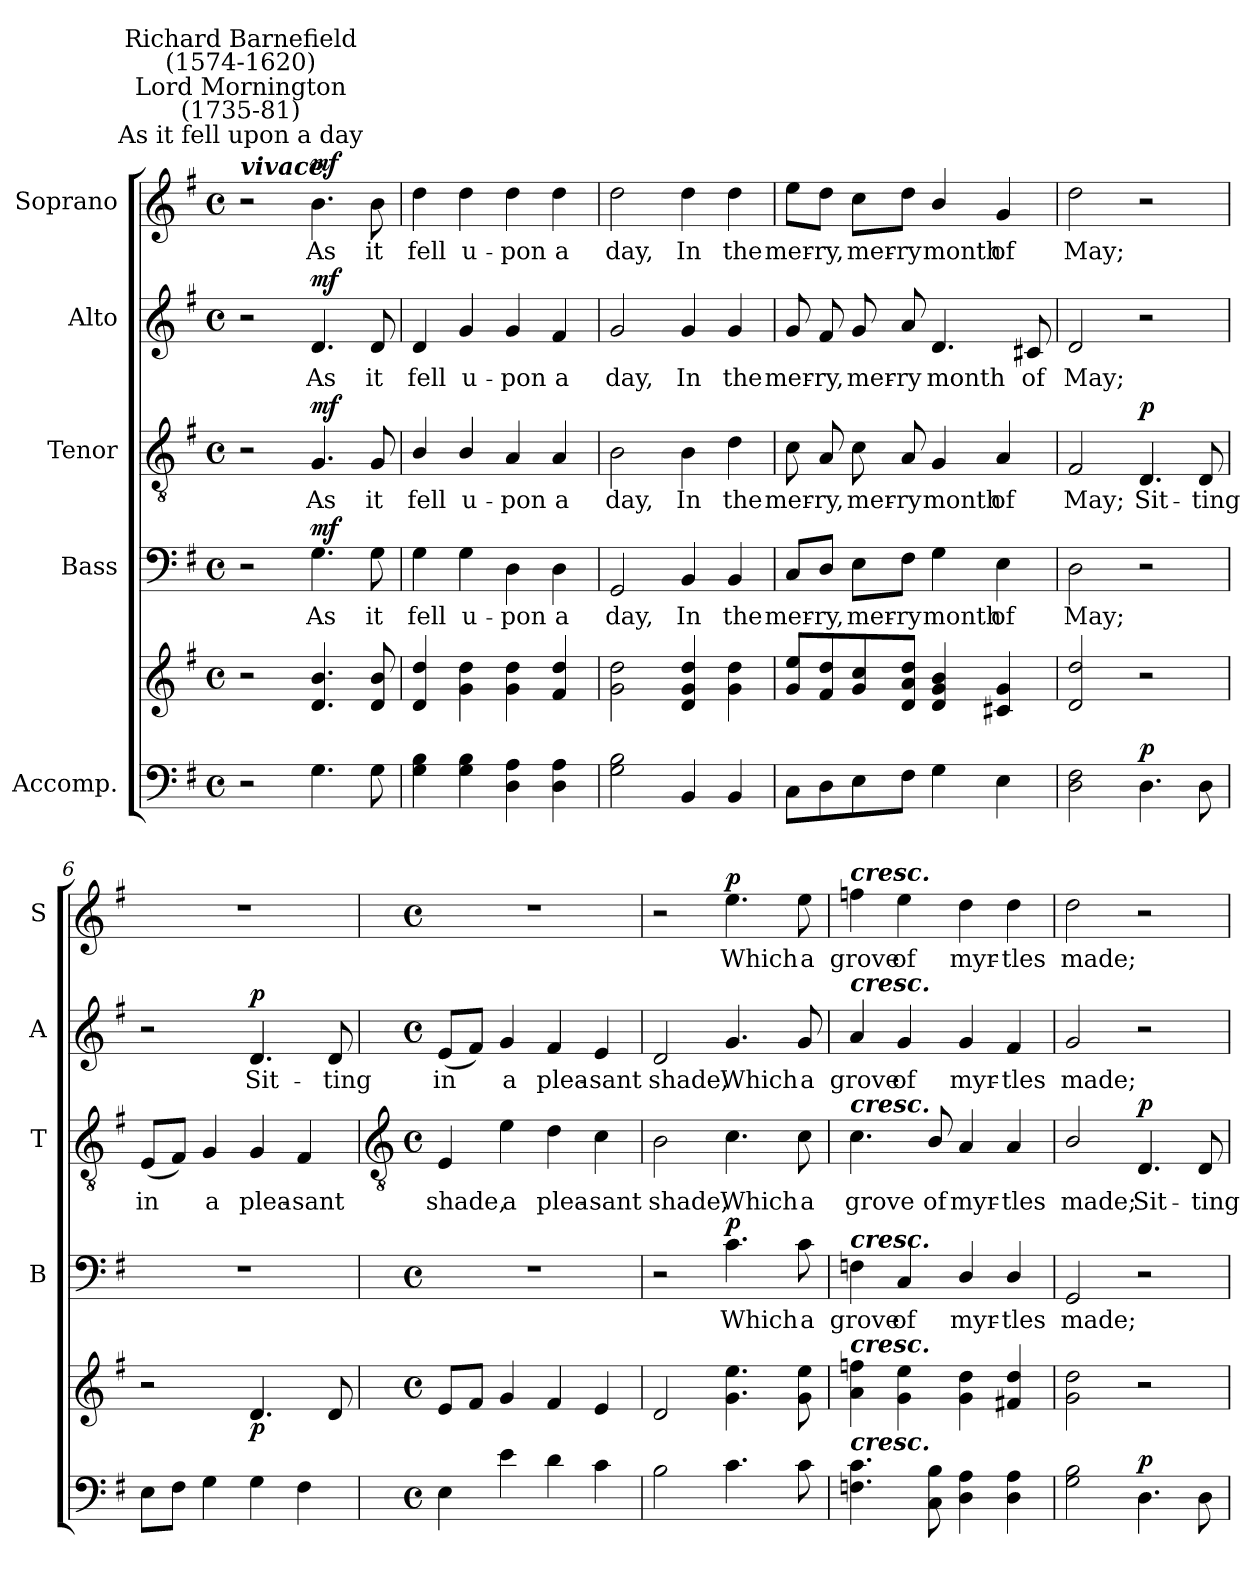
**kern	**kern	**dynam	**kern	**text	**dynam	**kern	**text	**dynam	**kern	**text	**dynam	**kern	**text	**dynam
*part5	*part5	*part5	*part4	*part4	*part4	*part3	*part3	*part3	*part2	*part2	*part2	*part1	*part1	*part1
*staff6	*staff5	*staff5/6	*staff4	*staff4	*staff4	*staff3	*staff3	*staff3	*staff2	*staff2	*staff2	*staff1	*staff1	*staff1
*I"Accomp.	*	*	*I"Bass	*	*	*I"Tenor	*	*	*I"Alto	*	*	*I"Soprano	*	*
*	*	*	*I'B	*	*	*I'T	*	*	*I'A	*	*	*I'S	*	*
*clefF4	*clefG2	*	*clefF4	*	*	*clefGv2	*	*	*clefG2	*	*	*clefG2	*	*
*k[f#]	*k[f#]	*	*k[f#]	*	*	*k[f#]	*	*	*k[f#]	*	*	*k[f#]	*	*
*G:	*G:	*	*G:	*	*	*G:	*	*	*G:	*	*	*G:	*	*
*M4/4	*M4/4	*	*M4/4	*	*	*M4/4	*	*	*M4/4	*	*	*M4/4	*	*
*met(c)	*met(c)	*	*met(c)	*	*	*met(c)	*	*	*met(c)	*	*	*met(c)	*	*
=1	=1	=1	=1	=1	=1	=1	=1	=1	=1	=1	=1	=1	=1	=1
!	!	!	!	!	!	!	!	!	!	!	!	!LO:TX:a:cj:t=As it fell upon a day	!	!
!	!	!	!	!	!	!	!	!	!	!	!	!LO:TX:a:cj:t=Lord Mornington\n(1735-81)	!	!
!	!	!	!	!	!	!	!	!	!	!	!	!LO:TX:a:Bi:t=vivace	!	!
!	!	!	!	!	!	!	!	!	!	!	!	!LO:TX:a:cj:t=Richard Barnefield\n(1574-1620)	!	!
2r	2r	.	2r	.	.	2r	.	.	2r	.	.	2r	.	.
*	*	*	*	*	*	*	*	*	*	*	*	*MM126	*	*
!	!	!LO:DY:b=2	!	!LO:LY:b	!	!	!LO:LY:b	!	!	!LO:LY:b	!	!	!LO:LY:b	!
!	!	!LO:DY:n=1:b	!	!	!LO:DY:b	!	!	!LO:DY:b	!	!	!LO:DY:b	!	!	!LO:DY:b
4.G	4.d 4.b	mf mf	4.G	As	mf	4.G	As	mf	4.d	As	mf	4.b	As	mf
!	!	!	!	!LO:LY:b	!	!	!LO:LY:b	!	!	!LO:LY:b	!	!	!LO:LY:b	!
8G	8d 8b	.	8G	it	.	8G	it	.	8d	it	.	8b	it	.
=2	=2	=2	=2	=2	=2	=2	=2	=2	=2	=2	=2	=2	=2	=2
!	!	!	!	!LO:LY:b	!	!	!LO:LY:b	!	!	!LO:LY:b	!	!	!LO:LY:b	!
4G\ 4B\	4d 4dd	.	4G\	fell	.	4B/	fell	.	4d	fell	.	4dd	fell	.
!	!	!	!	!LO:LY:b	!	!	!LO:LY:b	!	!	!LO:LY:b	!	!	!LO:LY:b	!
4G\ 4B\	4g 4dd	.	4G\	u-	.	4B/	u-	.	4g	u-	.	4dd	u-	.
!	!	!	!	!LO:LY:b	!	!	!LO:LY:b	!	!	!LO:LY:b	!	!	!LO:LY:b	!
4D\ 4A\	4g 4dd	.	4D\	-pon	.	4A	-pon	.	4g	-pon	.	4dd	-pon	.
!	!	!	!	!LO:LY:b	!	!	!LO:LY:b	!	!	!LO:LY:b	!	!	!LO:LY:b	!
4D 4A	4f# 4dd	.	4D	a	.	4A	a	.	4f#	a	.	4dd	a	.
=3	=3	=3	=3	=3	=3	=3	=3	=3	=3	=3	=3	=3	=3	=3
!	!	!	!	!LO:LY:b	!	!	!LO:LY:b	!	!	!LO:LY:b	!	!	!LO:LY:b	!
2G 2B	2g 2dd	.	2GG	day,	.	2B	day,	.	2g	day,	.	2dd	day,	.
!	!	!	!	!LO:LY:b	!	!	!LO:LY:b	!	!	!LO:LY:b	!	!	!LO:LY:b	!
4BB	4d 4g 4dd	.	4BB	In	.	4B	In	.	4g	In	.	4dd	In	.
!	!	!	!	!LO:LY:b	!	!	!LO:LY:b	!	!	!LO:LY:b	!	!	!LO:LY:b	!
4BB	4g 4dd	.	4BB	the	.	4d	the	.	4g	the	.	4dd	the	.
=4	=4	=4	=4	=4	=4	=4	=4	=4	=4	=4	=4	=4	=4	=4
!	!	!	!	!LO:LY:b	!	!	!LO:LY:b	!	!	!LO:LY:b	!	!	!LO:LY:b	!
8CL	8g 8eeL	.	8C/L	mer-	.	8c	mer-	.	8g	mer-	.	8ee\L	mer-	.
!	!	!	!	!LO:LY:b	!	!	!LO:LY:b	!	!	!LO:LY:b	!	!	!LO:LY:b	!
8D	8f# 8dd	.	8D/J	-ry,	.	8A	-ry,	.	8f#	-ry,	.	8dd\J	-ry,	.
!	!	!	!	!LO:LY:b	!	!	!LO:LY:b	!	!	!LO:LY:b	!	!	!LO:LY:b	!
8E	8g 8cc	.	8E\L	mer-	.	8c	mer-	.	8g	mer-	.	8cc\L	mer-	.
!	!	!	!	!LO:LY:b	!	!	!LO:LY:b	!	!	!LO:LY:b	!	!	!LO:LY:b	!
8F#J	8d 8a 8ddJ	.	8F#\J	-ry	.	8A	-ry	.	8a	-ry	.	8dd\J	-ry	.
!	!	!	!	!LO:LY:b	!	!	!LO:LY:b	!	!	!LO:LY:b	!	!	!LO:LY:b	!
4G\	4d 4g 4b	.	4G\	month	.	4G/	month	.	4.d	month	.	4b/	month	.
!	!	!	!	!LO:LY:b	!	!	!LO:LY:b	!	!	!	!	!	!LO:LY:b	!
4E	4c#X 4g	.	4E	of	.	4A	of	.	.	.	.	4g	of	.
!	!	!	!	!	!	!	!	!	!	!LO:LY:b	!	!	!	!
.	.	.	.	.	.	.	.	.	8c#X	of	.	.	.	.
=5	=5	=5	=5	=5	=5	=5	=5	=5	=5	=5	=5	=5	=5	=5
!	!	!	!	!LO:LY:b	!	!	!LO:LY:b	!	!	!LO:LY:b	!	!	!LO:LY:b	!
2D 2F#	2d 2dd	.	2D	May;	.	2F#	May;	.	2d	May;	.	2dd	May;	.
!	!	!LO:DY:a=2	!	!	!	!	!LO:LY:b	!LO:DY:b	!	!	!	!	!	!
4.D	2r	p	2r	.	.	4.D	Sit-	p	2r	.	.	2r	.	.
!	!	!	!	!	!	!	!LO:LY:b	!	!	!	!	!	!	!
8D	.	.	.	.	.	8D	-ting	.	.	.	.	.	.	.
=6	=6	=6	=6	=6	=6	=6	=6	=6	=6	=6	=6	=6	=6	=6
!	!	!	!	!	!	!	!LO:LY:b	!	!	!	!	!	!	!
8EL	2r	.	1r	.	.	(<8EL	in	.	2r	.	.	1r	.	.
8F#J	.	.	.	.	.	8F#J)	.	.	.	.	.	.	.	.
!	!	!	!	!	!	!	!LO:LY:b	!	!	!	!	!	!	!
4G	.	.	.	.	.	4G	a	.	.	.	.	.	.	.
!	!	!LO:DY:b	!	!	!	!	!LO:LY:b	!	!	!LO:LY:b	!LO:DY:b	!	!	!
4G	4.d	p	.	.	.	4G	plea-	.	4.d	Sit-	p	.	.	.
!	!	!	!	!	!	!	!LO:LY:b	!	!	!	!	!	!	!
4F#	.	.	.	.	.	4F#	-sant	.	.	.	.	.	.	.
!	!	!	!	!	!	!	!	!	!	!LO:LY:b	!	!	!	!
.	8d	.	.	.	.	.	.	.	8d	-ting	.	.	.	.
!!LO:LB:g=z
=7	=7	=7	=7	=7	=7	=7	=7	=7	=7	=7	=7	=7	=7	=7
*	*	*	*	*	*	*clefGv2	*	*	*	*	*	*	*	*
*M4/4	*M4/4	*	*M4/4	*	*	*M4/4	*	*	*M4/4	*	*	*M4/4	*	*
*met(c)	*met(c)	*	*met(c)	*	*	*met(c)	*	*	*met(c)	*	*	*met(c)	*	*
!	!	!	!	!	!	!	!LO:LY:b	!	!	!LO:LY:b	!	!	!	!
4E	8eL	.	1r	.	.	4E	shade,	.	(<8eL	in	.	1r	.	.
.	8f#J	.	.	.	.	.	.	.	8f#J)	.	.	.	.	.
!	!	!	!	!	!	!	!LO:LY:b	!	!	!LO:LY:b	!	!	!	!
4e	4g	.	.	.	.	4e	a	.	4g	a	.	.	.	.
!	!	!	!	!	!	!	!LO:LY:b	!	!	!LO:LY:b	!	!	!	!
4d	4f#	.	.	.	.	4d	plea-	.	4f#	plea-	.	.	.	.
!	!	!	!	!	!	!	!LO:LY:b	!	!	!LO:LY:b	!	!	!	!
4c	4e	.	.	.	.	4c	-sant	.	4e	-sant	.	.	.	.
=8	=8	=8	=8	=8	=8	=8	=8	=8	=8	=8	=8	=8	=8	=8
!	!	!	!	!	!	!	!LO:LY:b	!	!	!LO:LY:b	!	!	!	!
2B	2d	.	2r	.	.	2B	shade,	.	2d	shade,	.	2r	.	.
!	!	!	!	!LO:LY:b	!LO:DY:b	!	!LO:LY:b	!	!	!LO:LY:b	!	!	!LO:LY:b	!LO:DY:b
4.c	4.g 4.ee	.	4.c	Which	p	4.c	Which	.	4.g	Which	.	4.ee	Which	p
!	!	!	!	!LO:LY:b	!	!	!LO:LY:b	!	!	!LO:LY:b	!	!	!LO:LY:b	!
8c	8g 8ee	.	8c	a	.	8c	a	.	8g	a	.	8ee	a	.
=9	=9	=9	=9	=9	=9	=9	=9	=9	=9	=9	=9	=9	=9	=9
!	!	!	!	!	!	!	!	!	!	!	!	!LO:TX:a:Bi:t=cresc.	!	!
!	!	!	!	!	!	!	!	!	!LO:TX:a:Bi:t=cresc.	!	!	!	!	!
!	!	!	!	!	!	!LO:TX:a:Bi:t=cresc.	!	!	!	!	!	!	!	!
!	!	!	!LO:TX:a:Bi:t=cresc.	!	!	!	!	!	!	!	!	!	!	!
!	!LO:TX:a:Bi:t=cresc.	!	!	!	!	!	!	!	!	!	!	!	!	!
!LO:TX:a:Bi:t=cresc.	!	!	!	!	!	!	!	!	!	!	!	!	!	!
!	!	!	!	!LO:LY:b	!	!	!LO:LY:b	!	!	!LO:LY:b	!	!	!LO:LY:b	!
4.Fn 4.c	4a 4ffn	.	4Fn	grove	.	4.c	grove	.	4a	grove	.	4ffn	grove	.
!	!	!	!	!LO:LY:b	!	!	!	!	!	!LO:LY:b	!	!	!LO:LY:b	!
.	4g 4ee	.	4C	of	.	.	.	.	4g	of	.	4ee	of	.
!	!	!	!	!	!	!	!LO:LY:b	!	!	!	!	!	!	!
8C\ 8B\	.	.	.	.	.	8B/	of	.	.	.	.	.	.	.
!	!	!	!	!LO:LY:b	!	!	!LO:LY:b	!	!	!LO:LY:b	!	!	!LO:LY:b	!
4D 4A	4g 4dd	.	4D/	myr-	.	4A	myr-	.	4g	myr-	.	4dd	myr-	.
!	!	!	!	!LO:LY:b	!	!	!LO:LY:b	!	!	!LO:LY:b	!	!	!LO:LY:b	!
4D 4A	4f#X 4dd	.	4D/	-tles	.	4A	-tles	.	4f#	-tles	.	4dd	-tles	.
=10	=10	=10	=10	=10	=10	=10	=10	=10	=10	=10	=10	=10	=10	=10
!	!	!	!	!LO:LY:b	!	!	!LO:LY:b	!	!	!LO:LY:b	!	!	!LO:LY:b	!
2G\ 2B\	2g 2dd	.	2GG	made;	.	2B/	made;	.	2g	made;	.	2dd	made;	.
!	!	!LO:DY:a=2	!	!	!	!	!LO:LY:b	!LO:DY:b	!	!	!	!	!	!
4.D	2r	p	2r	.	.	4.D	Sit-	p	2r	.	.	2r	.	.
!	!	!	!	!	!	!	!LO:LY:b	!	!	!	!	!	!	!
8D	.	.	.	.	.	8D	-ting	.	.	.	.	.	.	.
=	=	=	=	=	=	=	=	=	=	=	=	=	=	=
*-	*-	*-	*-	*-	*-	*-	*-	*-	*-	*-	*-	*-	*-	*-
